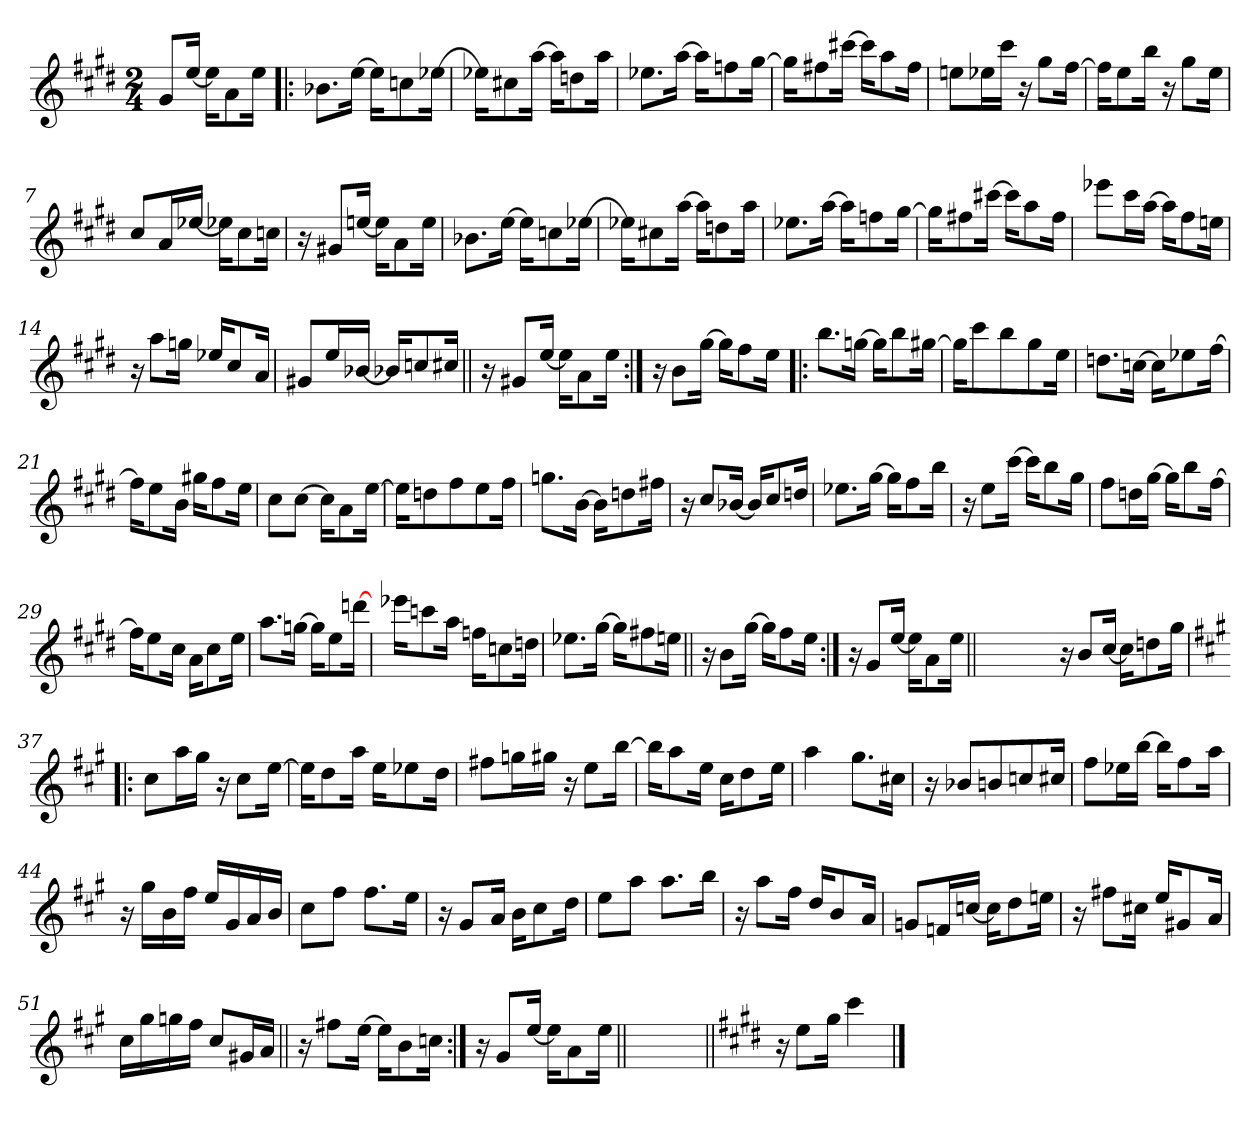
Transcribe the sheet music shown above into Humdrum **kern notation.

**kern
*part1
*staff1
*clefG2
*k[f#c#g#d#]
*E:
*M2/4
=
8g#/L
[16ee/Jk
16ee\KL]
8a\
16ee\Jk
=1!|:
8.b-X\L
[16ee\Jk
16een\KL]
8ccn\
[<16ee-X\Jk
=2
16ee-X\KL]
8cc#X\
[16aa\Jk
16aa\KL]
8ddn\
16aa\Jk
=3
8.ee-X\L
[16aa\Jk
16aa\KL]
8ffn\
[16gg#\Jk
!!LO:LB:g=z
=4
16gg#\KL]
8ff#X\
[16ccc#X\Jk
16ccc#\KL]
8aa\
16ff#\Jk
=5
8een\L
16ee-X\L
16ccc#\JJ
16r
8gg#\L
[>16ff#\Jk
=6
16ff#\KL]
8ee\
16bb\Jk
16r
8gg#\L
16ee\Jk
=7
8cc#/L
16a/L
[16ee-X/JJ
16ee-X\KL]
8cc#\
16ccn\Jk
!!LO:LB:g=z
=8
16r
8g#X/L
[16een/Jk
16ee\KL]
8a\
16ee\Jk
=9
8.b-X\L
[16ee\Jk
16een\KL]
8ccn\
[<16ee-X\Jk
=10
16ee-X\KL]
8cc#X\
[16aa\Jk
16aa\KL]
8ddn\
16aa\Jk
=11
8.ee-X\L
[16aa\Jk
16aa\KL]
8ffn\
[>16gg#\Jk
!!LO:LB:g=z
=12
16gg#\KL]
8ff#X\
[16ccc#X\Jk
16ccc#\KL]
8aa\
16ff#\Jk
=13
8eee-X\L
16ccc#\L
[16aa\JJ
16aa\KL]
8ff#\
16een\Jk
=14
16r
8aa\L
16ggn\Jk
16ee-X/KL
8cc#/
16a/Jk
=15
8g#X/L
16ee/L
[16b-X/JJ
16b-X/KL]
8ccn/
16cc#X/Jk
!!LO:LB:g=z
=16||
16r
8g#X/L
[16ee/Jk
16ee\KL]
8a\
16ee\Jk
=17:|!
16r
8b\L
[16gg#\Jk
16gg#\KL]
8ff#\
16ee\Jk
=18!|:
8.bb\L
[16ggn\Jk
16gg\KL]
8bb\
[16gg#X\Jk
=19
16gg#\KL]
8ccc#\
8bb\
8gg#\
16ee\Jk
!!LO:LB:g=z
=20
8.ddn\L
[16ccn\Jk
16ccn\KL]
8ee-X\
[<16ff#\Jk
=21
16ff#\KL]
8ee\
16b\Jk
16gg#X\KL
8ff#\
16ee\Jk
=22
8cc#\L
[<8cc#\J
16cc#\KL]
8a\
[16ee\Jk
=23
16ee\KL]
8ddn\
8ff#\
8ee\
16ff#\Jk
!!LO:LB:g=z
=24
8.ggn\L
[16b\Jk
16b\KL]
8ddn\
16ff#X\Jk
=25
16r
8cc#/L
[16b-X/Jk
16b-/KL]
8cc#/
16ddn/Jk
=26
8.ee-X\L
[16gg#\Jk
16gg#\KL]
8ff#\
16bb\Jk
=27
16r
8ee\L
[16ccc#\Jk
16ccc#\KL]
8bb\
16gg#\Jk
!!LO:LB:g=z
=28
8ff#\L
16ddn\L
[16gg#\JJ
16gg#\KL]
8bb\
[>16ff#\Jk
=29
16ff#\KL]
8ee\
16cc#\Jk
16a\KL
8cc#\
16ee\Jk
=30
8.aa\L
[16ggn\Jk
16gg\KL]
8ee\
[>16dddn\Jk
=31
16eee-X\KL
8cccn\
16aa\Jk
16ffn\KL
8ccn\
16ddn\Jk
!!LO:LB:g=z
=32
8.ee-X\L
[16gg#\Jk
16gg#\KL]
8ff#X\
16een\Jk
=33||
16r
8b\L
[16gg#\Jk
16gg#\KL]
8ff#\
16ee\Jk
=34:|!
16r
8g#/L
[16ee/Jk
16ee\KL]
8a\
16ee\Jk
=34X341||
2ryy
!!LO:PB:g=z
=36-
16r
8b/L
[16cc#/Jk
16cc#\KL]
8ddn\
16gg#\Jk
=37!|:
*k[f#c#g#]
*A:
8cc#\L
16aa\L
16gg#\JJ
16r
8cc#\L
[>16ee\Jk
=38
16ee\KL]
8dd\
16aa\Jk
16ee\KL
8ee-X\
16dd\Jk
=39
8ff#X\L
16ggn\L
16gg#X\JJ
16r
8ee\L
[>16bb\Jk
!!LO:LB:g=z
=40
16bb\KL]
8aa\
16ee\Jk
16cc#\KL
8dd\
16ee\Jk
=41
4aa\
8.gg#\L
16cc#X\Jk
=42
16r
8b-X/L
8bn/
8ccn/
16cc#X/Jk
=43
8ff#\L
16ee-X\L
[16bb\JJ
16bb\KL]
8ff#\
16aa\Jk
!!LO:LB:g=z
=44
16r
16gg#\LL
16b\
16ff#\JJ
16ee/LL
16g#/
16a/
16b/JJ
=45
8cc#\L
8ff#\J
8.ff#\L
16ee\Jk
=46
16r
8g#/L
16a/Jk
16b\KL
8cc#\
16dd\Jk
=47
8ee\L
8aa\J
8.aa\L
16bb\Jk
!!LO:LB:g=z
=48
16r
8aa\L
16ff#\Jk
16dd/KL
8b/
16a/Jk
=49
8gn/L
16fn/L
[16ccn/JJ
16cc\KL]
8dd\
16een\Jk
=50
16r
8ff#X\L
16cc#X\Jk
16ee/KL
8g#X/
16a/Jk
=51
16cc#\LL
16gg#\
16ggn\
16ff#\JJ
8cc#/L
16g#X/L
16a/JJ
!!LO:LB:g=z
=52||
16r
8ff#X\L
[16ee\Jk
16ee\KL]
8b\
16ccn\Jk
=53:|!
16r
8g#/L
[16ee/Jk
16ee\KL]
8a\
16ee\Jk
=54||
2ryy
=55||
*k[f#c#g#d#]
*E:
16r
8ee\L
16gg#\Jk
4ccc#\
==
*-
